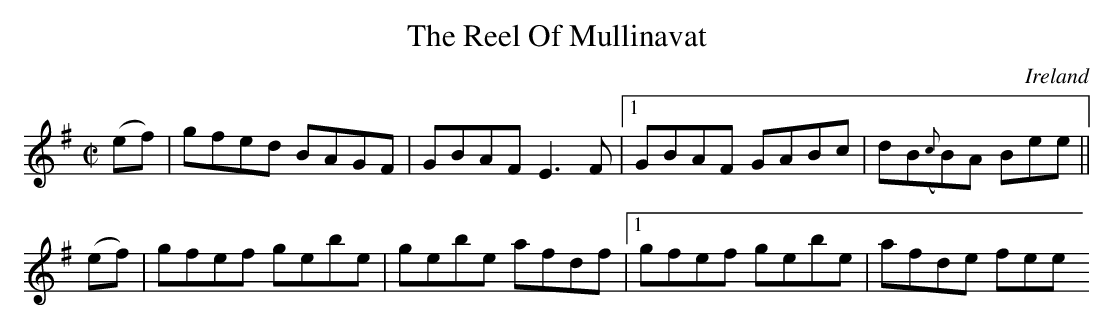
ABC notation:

X:1
T:The Reel Of Mullinavat
O:Ireland
M:C|
L:1/8
K:Em
(ef)|gfed BAGF|GBAF E3F|[1GBAF GABc|dB({c}B)A Bee||
(ef)|gfef gebe|gebe afdf|[1gfef gebe|afde fee
